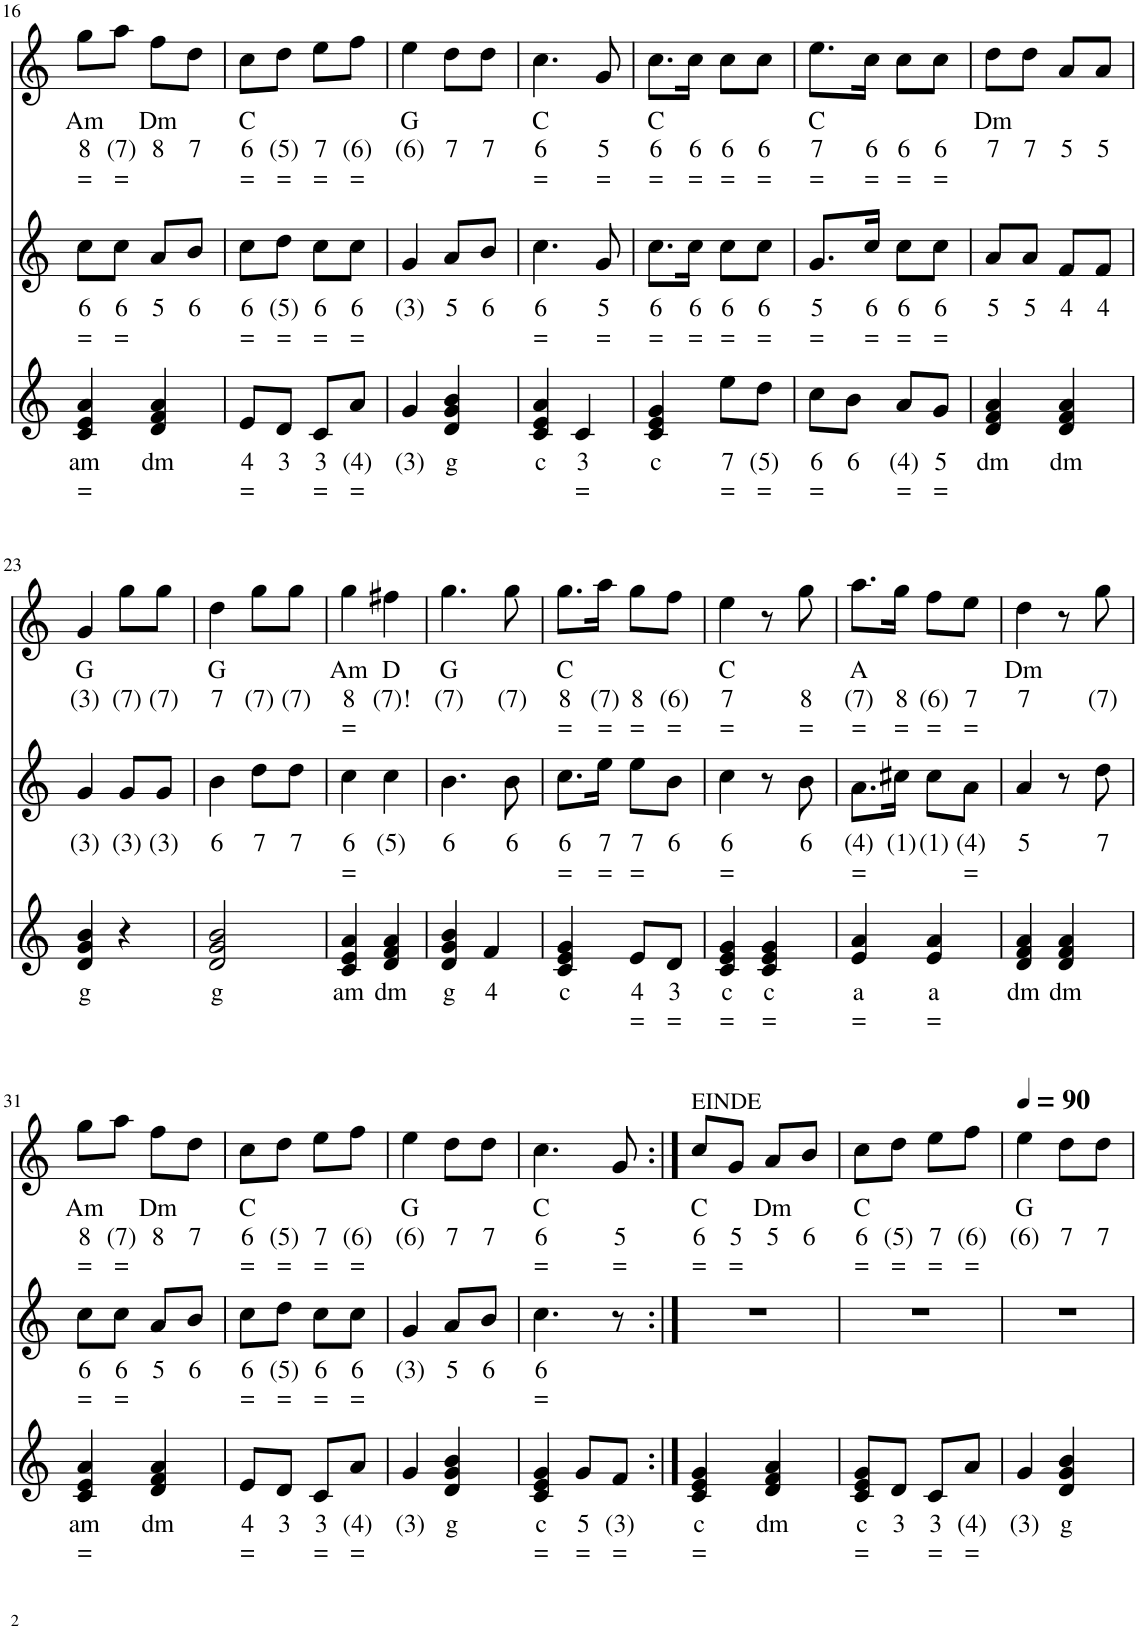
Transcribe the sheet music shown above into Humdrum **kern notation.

**kern	**text	**text	**kern	**text	**text	**kern	**text	**text	**text
*part3	*part3	*part3	*part2	*part2	*part2	*part1	*part1	*part1	*part1
*staff3	*staff3	*staff3	*staff2	*staff2	*staff2	*staff1	*staff1	*staff1	*staff1
*I"Accordion	*	*	*I"Accordion	*	*	*I"Accordion	*	*	*
*I'Acc	*	*	*I'Acc	*	*	*I'Acc	*	*	*
!!LO:PB:g=z
*clefG2	*	*	*clefG2	*	*	*clefG2	*	*	*
*k[]	*	*	*k[]	*	*	*k[]	*	*	*
*M2/4	*	*	*M2/4	*	*	*M2/4	*	*	*
=16	=16	=16	=16	=16	=16	=16	=16	=16	=16
!	!LO:LY:b	!LO:LY:b	!	!LO:LY:b	!LO:LY:b	!	!LO:LY:b	!LO:LY:b	!LO:LY:b
4c/ 4e/ 4a/	am	=	8cc\L	6	=	8gg\L	Am	8	=
!	!	!	!	!LO:LY:b	!LO:LY:b	!	!	!LO:LY:b	!LO:LY:b
.	.	.	8cc\J	6	=	8aa\J	.	(7)	=
!	!LO:LY:b	!	!	!LO:LY:b	!	!	!LO:LY:b	!LO:LY:b	!
4d/ 4f/ 4a/	dm	.	8a/L	5	.	8ff\L	Dm	8	.
!	!	!	!	!LO:LY:b	!	!	!	!LO:LY:b	!
.	.	.	8b/J	6	.	8dd\J	.	7	.
=17	=17	=17	=17	=17	=17	=17	=17	=17	=17
!	!LO:LY:b	!LO:LY:b	!	!LO:LY:b	!LO:LY:b	!	!LO:LY:b	!LO:LY:b	!LO:LY:b
8e/L	4	=	8cc\L	6	=	8cc\L	C	6	=
!	!LO:LY:b	!	!	!LO:LY:b	!LO:LY:b	!	!	!LO:LY:b	!LO:LY:b
8d/J	3	.	8dd\J	(5)	=	8dd\J	.	(5)	=
!	!LO:LY:b	!LO:LY:b	!	!LO:LY:b	!LO:LY:b	!	!	!LO:LY:b	!LO:LY:b
8c/L	3	=	8cc\L	6	=	8ee\L	.	7	=
!	!LO:LY:b	!LO:LY:b	!	!LO:LY:b	!LO:LY:b	!	!	!LO:LY:b	!LO:LY:b
8a/J	(4)	=	8cc\J	6	=	8ff\J	.	(6)	=
=18	=18	=18	=18	=18	=18	=18	=18	=18	=18
!	!LO:LY:b	!	!	!LO:LY:b	!	!	!LO:LY:b	!LO:LY:b	!
4g/	(3)	.	4g/	(3)	.	4ee\	G	(6)	.
!	!LO:LY:b	!	!	!LO:LY:b	!	!	!	!LO:LY:b	!
4d/ 4g/ 4b/	g	.	8a/L	5	.	8dd\L	.	7	.
!	!	!	!	!LO:LY:b	!	!	!	!LO:LY:b	!
.	.	.	8b/J	6	.	8dd\J	.	7	.
=19	=19	=19	=19	=19	=19	=19	=19	=19	=19
!	!LO:LY:b	!	!	!LO:LY:b	!LO:LY:b	!	!LO:LY:b	!LO:LY:b	!LO:LY:b
4c/ 4e/ 4a/	c	.	4.cc\	6	=	4.cc\	C	6	=
!	!LO:LY:b	!LO:LY:b	!	!	!	!	!	!	!
4c/	3	=	.	.	.	.	.	.	.
!	!	!	!	!LO:LY:b	!LO:LY:b	!	!	!LO:LY:b	!LO:LY:b
.	.	.	8g/	5	=	8g/	.	5	=
=20	=20	=20	=20	=20	=20	=20	=20	=20	=20
!	!LO:LY:b	!	!	!LO:LY:b	!LO:LY:b	!	!LO:LY:b	!LO:LY:b	!LO:LY:b
4c/ 4e/ 4g/	c	.	8.cc\L	6	=	8.cc\L	C	6	=
!	!	!	!	!LO:LY:b	!LO:LY:b	!	!	!LO:LY:b	!LO:LY:b
.	.	.	16cc\Jk	6	=	16cc\Jk	.	6	=
!	!LO:LY:b	!LO:LY:b	!	!LO:LY:b	!LO:LY:b	!	!	!LO:LY:b	!LO:LY:b
8ee\L	7	=	8cc\L	6	=	8cc\L	.	6	=
!	!LO:LY:b	!LO:LY:b	!	!LO:LY:b	!LO:LY:b	!	!	!LO:LY:b	!LO:LY:b
8dd\J	(5)	=	8cc\J	6	=	8cc\J	.	6	=
=21	=21	=21	=21	=21	=21	=21	=21	=21	=21
!	!LO:LY:b	!LO:LY:b	!	!LO:LY:b	!LO:LY:b	!	!LO:LY:b	!LO:LY:b	!LO:LY:b
8cc\L	6	=	8.g/L	5	=	8.ee\L	C	7	=
!	!LO:LY:b	!	!	!	!	!	!	!	!
8b\J	6	.	.	.	.	.	.	.	.
!	!	!	!	!LO:LY:b	!LO:LY:b	!	!	!LO:LY:b	!LO:LY:b
.	.	.	16cc/Jk	6	=	16cc\Jk	.	6	=
!	!LO:LY:b	!LO:LY:b	!	!LO:LY:b	!LO:LY:b	!	!	!LO:LY:b	!LO:LY:b
8a/L	(4)	=	8cc\L	6	=	8cc\L	.	6	=
!	!LO:LY:b	!LO:LY:b	!	!LO:LY:b	!LO:LY:b	!	!	!LO:LY:b	!LO:LY:b
8g/J	5	=	8cc\J	6	=	8cc\J	.	6	=
=22	=22	=22	=22	=22	=22	=22	=22	=22	=22
!	!LO:LY:b	!	!	!LO:LY:b	!	!	!LO:LY:b	!LO:LY:b	!
4d/ 4f/ 4a/	dm	.	8a/L	5	.	8dd\L	Dm	7	.
!	!	!	!	!LO:LY:b	!	!	!	!LO:LY:b	!
.	.	.	8a/J	5	.	8dd\J	.	7	.
!	!LO:LY:b	!	!	!LO:LY:b	!	!	!	!LO:LY:b	!
4d/ 4f/ 4a/	dm	.	8f/L	4	.	8a/L	.	5	.
!	!	!	!	!LO:LY:b	!	!	!	!LO:LY:b	!
.	.	.	8f/J	4	.	8a/J	.	5	.
!!LO:LB:g=z
=23	=23	=23	=23	=23	=23	=23	=23	=23	=23
!	!LO:LY:b	!	!	!LO:LY:b	!	!	!LO:LY:b	!LO:LY:b	!
4d/ 4g/ 4b/	g	.	4g/	(3)	.	4g/	G	(3)	.
!	!	!	!	!LO:LY:b	!	!	!	!LO:LY:b	!
4r	.	.	8g/L	(3)	.	8gg\L	.	(7)	.
!	!	!	!	!LO:LY:b	!	!	!	!LO:LY:b	!
.	.	.	8g/J	(3)	.	8gg\J	.	(7)	.
=24	=24	=24	=24	=24	=24	=24	=24	=24	=24
!	!LO:LY:b	!	!	!LO:LY:b	!	!	!LO:LY:b	!LO:LY:b	!
2d/ 2g/ 2b/	g	.	4b\	6	.	4dd\	G	7	.
!	!	!	!	!LO:LY:b	!	!	!	!LO:LY:b	!
.	.	.	8dd\L	7	.	8gg\L	.	(7)	.
!	!	!	!	!LO:LY:b	!	!	!	!LO:LY:b	!
.	.	.	8dd\J	7	.	8gg\J	.	(7)	.
=25	=25	=25	=25	=25	=25	=25	=25	=25	=25
!	!LO:LY:b	!	!	!LO:LY:b	!LO:LY:b	!	!LO:LY:b	!LO:LY:b	!LO:LY:b
4c/ 4e/ 4a/	am	.	4cc\	6	=	4gg\	Am	8	=
!	!LO:LY:b	!	!	!LO:LY:b	!	!	!LO:LY:b	!LO:LY:b	!
4d/ 4f/ 4a/	dm	.	4cc\	(5)	.	4ff#X\	D	(7)!	.
=26	=26	=26	=26	=26	=26	=26	=26	=26	=26
!	!LO:LY:b	!	!	!LO:LY:b	!	!	!LO:LY:b	!LO:LY:b	!
4d/ 4g/ 4b/	g	.	4.b\	6	.	4.gg\	G	(7)	.
!	!LO:LY:b	!	!	!	!	!	!	!	!
4f/	4	.	.	.	.	.	.	.	.
!	!	!	!	!LO:LY:b	!	!	!	!LO:LY:b	!
.	.	.	8b\	6	.	8gg\	.	(7)	.
=27	=27	=27	=27	=27	=27	=27	=27	=27	=27
!	!LO:LY:b	!	!	!LO:LY:b	!LO:LY:b	!	!LO:LY:b	!LO:LY:b	!LO:LY:b
4c/ 4e/ 4g/	c	.	8.cc\L	6	=	8.gg\L	C	8	=
!	!	!	!	!LO:LY:b	!LO:LY:b	!	!	!LO:LY:b	!LO:LY:b
.	.	.	16ee\Jk	7	=	16aa\Jk	.	(7)	=
!	!LO:LY:b	!LO:LY:b	!	!LO:LY:b	!LO:LY:b	!	!	!LO:LY:b	!LO:LY:b
8e/L	4	=	8ee\L	7	=	8gg\L	.	8	=
!	!LO:LY:b	!LO:LY:b	!	!LO:LY:b	!	!	!	!LO:LY:b	!LO:LY:b
8d/J	3	=	8b\J	6	.	8ff\J	.	(6)	=
=28	=28	=28	=28	=28	=28	=28	=28	=28	=28
!	!LO:LY:b	!LO:LY:b	!	!LO:LY:b	!LO:LY:b	!	!LO:LY:b	!LO:LY:b	!LO:LY:b
4c/ 4e/ 4g/	c	=	4cc\	6	=	4ee\	C	7	=
!	!LO:LY:b	!LO:LY:b	!	!	!	!	!	!	!
4c/ 4e/ 4g/	c	=	8r	.	.	8r	.	.	.
!	!	!	!	!LO:LY:b	!	!	!	!LO:LY:b	!LO:LY:b
.	.	.	8b\	6	.	8gg\	.	8	=
=29	=29	=29	=29	=29	=29	=29	=29	=29	=29
!	!LO:LY:b	!LO:LY:b	!	!LO:LY:b	!LO:LY:b	!	!LO:LY:b	!LO:LY:b	!LO:LY:b
4e/ 4a/	a	=	8.a\L	(4)	=	8.aa\L	A	(7)	=
!	!	!	!	!LO:LY:b	!	!	!	!LO:LY:b	!LO:LY:b
.	.	.	16cc#X\Jk	(1)	.	16gg\Jk	.	8	=
!	!LO:LY:b	!LO:LY:b	!	!LO:LY:b	!	!	!	!LO:LY:b	!LO:LY:b
4e/ 4a/	a	=	8cc#\L	(1)	.	8ff\L	.	(6)	=
!	!	!	!	!LO:LY:b	!LO:LY:b	!	!	!LO:LY:b	!LO:LY:b
.	.	.	8a\J	(4)	=	8ee\J	.	7	=
=30	=30	=30	=30	=30	=30	=30	=30	=30	=30
!	!LO:LY:b	!	!	!LO:LY:b	!	!	!LO:LY:b	!LO:LY:b	!
4d/ 4f/ 4a/	dm	.	4a/	5	.	4dd\	Dm	7	.
!	!LO:LY:b	!	!	!	!	!	!	!	!
4d/ 4f/ 4a/	dm	.	8r	.	.	8r	.	.	.
!	!	!	!	!LO:LY:b	!	!	!	!LO:LY:b	!
.	.	.	8dd\	7	.	8gg\	.	(7)	.
!!LO:LB:g=z
=31	=31	=31	=31	=31	=31	=31	=31	=31	=31
!	!LO:LY:b	!LO:LY:b	!	!LO:LY:b	!LO:LY:b	!	!LO:LY:b	!LO:LY:b	!LO:LY:b
4c/ 4e/ 4a/	am	=	8cc\L	6	=	8gg\L	Am	8	=
!	!	!	!	!LO:LY:b	!LO:LY:b	!	!	!LO:LY:b	!LO:LY:b
.	.	.	8cc\J	6	=	8aa\J	.	(7)	=
!	!LO:LY:b	!	!	!LO:LY:b	!	!	!LO:LY:b	!LO:LY:b	!
4d/ 4f/ 4a/	dm	.	8a/L	5	.	8ff\L	Dm	8	.
!	!	!	!	!LO:LY:b	!	!	!	!LO:LY:b	!
.	.	.	8b/J	6	.	8dd\J	.	7	.
=32	=32	=32	=32	=32	=32	=32	=32	=32	=32
!	!LO:LY:b	!LO:LY:b	!	!LO:LY:b	!LO:LY:b	!	!LO:LY:b	!LO:LY:b	!LO:LY:b
8e/L	4	=	8cc\L	6	=	8cc\L	C	6	=
!	!LO:LY:b	!	!	!LO:LY:b	!LO:LY:b	!	!	!LO:LY:b	!LO:LY:b
8d/J	3	.	8dd\J	(5)	=	8dd\J	.	(5)	=
!	!LO:LY:b	!LO:LY:b	!	!LO:LY:b	!LO:LY:b	!	!	!LO:LY:b	!LO:LY:b
8c/L	3	=	8cc\L	6	=	8ee\L	.	7	=
!	!LO:LY:b	!LO:LY:b	!	!LO:LY:b	!LO:LY:b	!	!	!LO:LY:b	!LO:LY:b
8a/J	(4)	=	8cc\J	6	=	8ff\J	.	(6)	=
=33	=33	=33	=33	=33	=33	=33	=33	=33	=33
!	!LO:LY:b	!	!	!LO:LY:b	!	!	!LO:LY:b	!LO:LY:b	!
4g/	(3)	.	4g/	(3)	.	4ee\	G	(6)	.
!	!LO:LY:b	!	!	!LO:LY:b	!	!	!	!LO:LY:b	!
4d/ 4g/ 4b/	g	.	8a/L	5	.	8dd\L	.	7	.
!	!	!	!	!LO:LY:b	!	!	!	!LO:LY:b	!
.	.	.	8b/J	6	.	8dd\J	.	7	.
=34	=34	=34	=34	=34	=34	=34	=34	=34	=34
!	!LO:LY:b	!LO:LY:b	!	!LO:LY:b	!LO:LY:b	!	!LO:LY:b	!LO:LY:b	!LO:LY:b
4c/ 4e/ 4g/	c	=	4.cc\	6	=	4.cc\	C	6	=
!	!LO:LY:b	!LO:LY:b	!	!	!	!	!	!	!
8g/L	5	=	.	.	.	.	.	.	.
!	!LO:LY:b	!LO:LY:b	!	!	!	!	!	!LO:LY:b	!LO:LY:b
8f/J	(3)	=	8r	.	.	8g/	.	5	=
=35:|!	=35:|!	=35:|!	=35:|!	=35:|!	=35:|!	=35:|!	=35:|!	=35:|!	=35:|!
!	!	!	!	!	!	!LO:TX:a:t=EINDE	!	!	!
!	!LO:LY:b	!LO:LY:b	!	!	!	!	!LO:LY:b	!LO:LY:b	!LO:LY:b
4c/ 4e/ 4g/	c	=	2r	.	.	8cc/L	C	6	=
!	!	!	!	!	!	!	!	!LO:LY:b	!LO:LY:b
.	.	.	.	.	.	8g/J	.	5	=
!	!LO:LY:b	!	!	!	!	!	!LO:LY:b	!LO:LY:b	!
4d/ 4f/ 4a/	dm	.	.	.	.	8a/L	Dm	5	.
!	!	!	!	!	!	!	!	!LO:LY:b	!
.	.	.	.	.	.	8b/J	.	6	.
=36	=36	=36	=36	=36	=36	=36	=36	=36	=36
!	!LO:LY:b	!LO:LY:b	!	!	!	!	!LO:LY:b	!LO:LY:b	!LO:LY:b
8c/ 8e/ 8g/L	c	=	2r	.	.	8cc\L	C	6	=
!	!LO:LY:b	!	!	!	!	!	!	!LO:LY:b	!LO:LY:b
8d/J	3	.	.	.	.	8dd\J	.	(5)	=
!	!LO:LY:b	!LO:LY:b	!	!	!	!	!	!LO:LY:b	!LO:LY:b
8c/L	3	=	.	.	.	8ee\L	.	7	=
!	!LO:LY:b	!LO:LY:b	!	!	!	!	!	!LO:LY:b	!LO:LY:b
8a/J	(4)	=	.	.	.	8ff\J	.	(6)	=
=37	=37	=37	=37	=37	=37	=37	=37	=37	=37
*	*	*	*	*	*	*MM90	*	*	*
!	!LO:LY:b	!	!	!	!	!	!LO:LY:b	!LO:LY:b	!
4g/	(3)	.	2r	.	.	4ee\	G	(6)	.
!	!LO:LY:b	!	!	!	!	!	!	!LO:LY:b	!
4d/ 4g/ 4b/	g	.	.	.	.	8dd\L	.	7	.
!	!	!	!	!	!	!	!	!LO:LY:b	!
.	.	.	.	.	.	8dd\J	.	7	.
=	=	=	=	=	=	=	=	=	=
*-	*-	*-	*-	*-	*-	*-	*-	*-	*-
